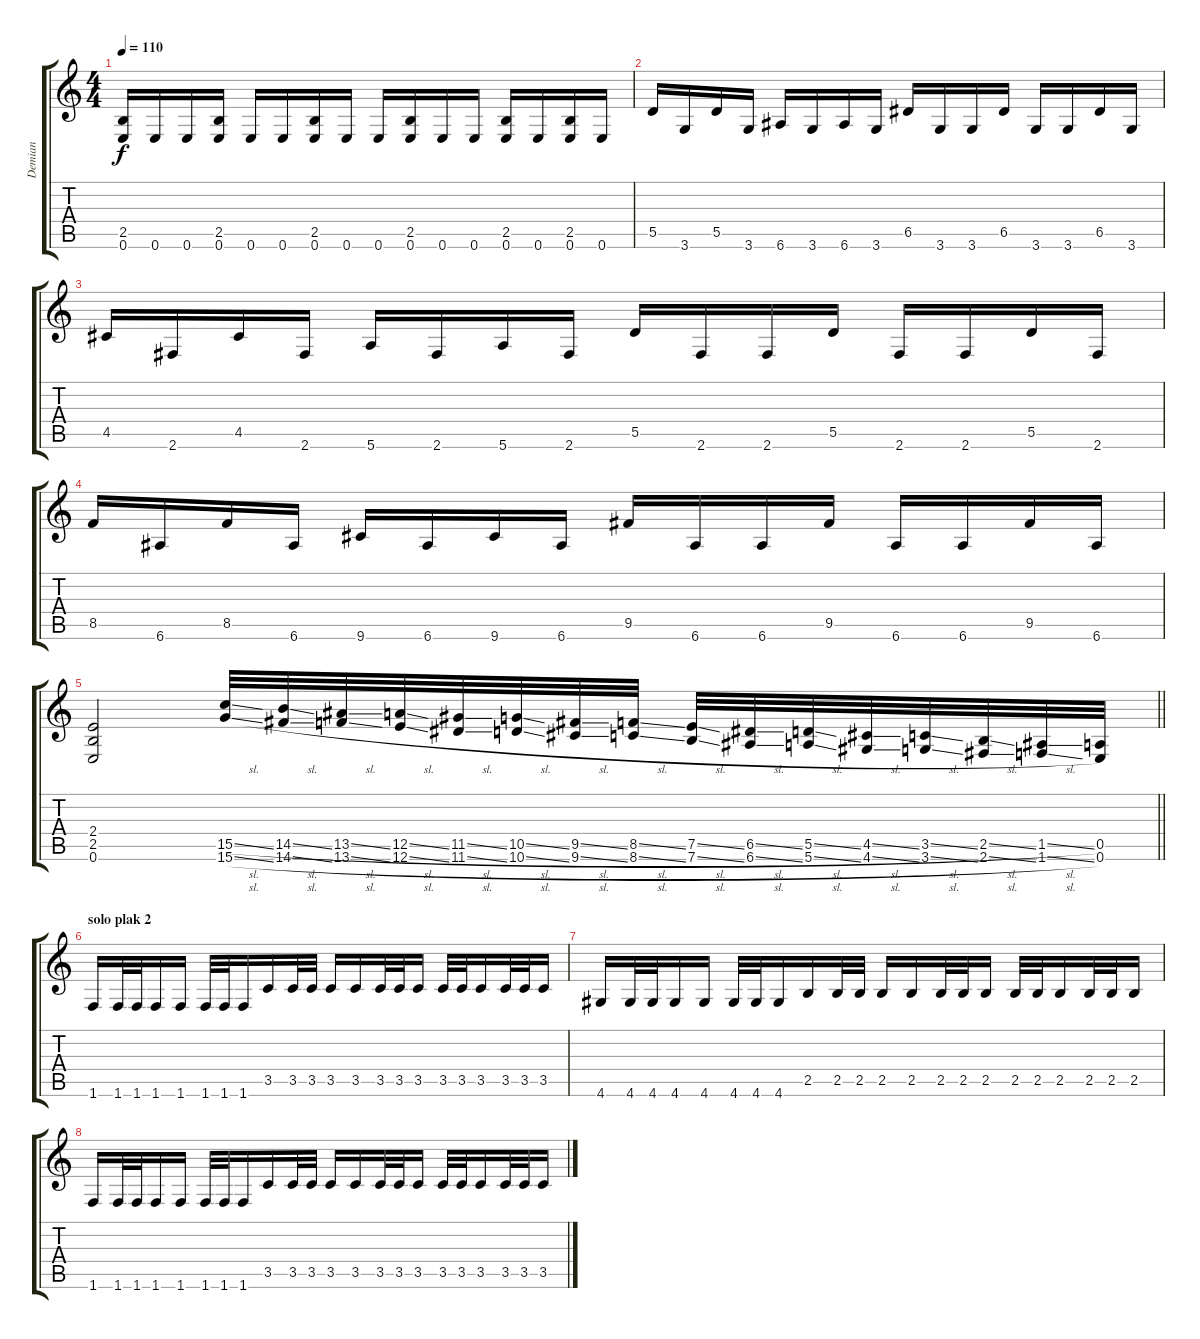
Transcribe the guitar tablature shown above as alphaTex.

\track ("Demian" "Demian") {instrument overdrivenguitar}
\staff {score tabs}
\tuning (E4 B3 G3 D3 A2 E2) {hide}
\ts (4 4)
\tempo 110
\clef g2
\ks c
(2.5 0.6).16{dy f} 0.6.16 0.6.16 (2.5 0.6).16 0.6.16 0.6.16 (2.5 0.6).16 0.6.16 0.6.16 (2.5 0.6).16 0.6.16 0.6.16 (2.5 0.6).16 0.6.16 (2.5 0.6).16 0.6.16 |
5.5.16 3.6.16 5.5.16 3.6.16 6.6.16 3.6.16 6.6.16 3.6.16 6.5.16 3.6.16 3.6.16 6.5.16 3.6.16 3.6.16 6.5.16 3.6.16 |
4.5.16 2.6.16 4.5.16 2.6.16 5.6.16 2.6.16 5.6.16 2.6.16 5.5.16 2.6.16 2.6.16 5.5.16 2.6.16 2.6.16 5.5.16 2.6.16 |
8.5.16 6.6.16 8.5.16 6.6.16 9.6.16 6.6.16 9.6.16 6.6.16 9.5.16 6.6.16 6.6.16 9.5.16 6.6.16 6.6.16 9.5.16 6.6.16 |
\barLineRight lightlight
(2.4 2.5 0.6).2 (15.5{sl} 15.6{sl}).32 (14.5{sl} 14.6{sl}).32 (13.5{sl} 13.6{sl}).32 (12.5{sl} 12.6{sl}).32 (11.5{sl} 11.6{sl}).32 (10.5{sl} 10.6{sl}).32 (9.5{sl} 9.6{sl}).32 (8.5{sl} 8.6{sl}).32 (7.5{sl} 7.6{sl}).32 (6.5{sl} 6.6{sl}).32 (5.5{sl} 5.6{sl}).32 (4.5{sl} 4.6{sl}).32 (3.5{sl} 3.6{sl}).32 (2.5{sl} 2.6{sl}).32 (1.5{sl} 1.6{sl}).32 (0.5 0.6).32 |
\section ("" "solo plak 2")
1.6.16 1.6.32 1.6.32 1.6.16 1.6.16 1.6.32 1.6.32 1.6.16 3.5.16 3.5.32 3.5.32 3.5.16 3.5.16 3.5.32 3.5.32 3.5.16 3.5.32 3.5.32 3.5.16 3.5.32 3.5.32 3.5.16 |
4.6.16 4.6.32 4.6.32 4.6.16 4.6.16 4.6.32 4.6.32 4.6.16 2.5.16 2.5.32 2.5.32 2.5.16 2.5.16 2.5.32 2.5.32 2.5.16 2.5.32 2.5.32 2.5.16 2.5.32 2.5.32 2.5.16 |
1.6.16 1.6.32 1.6.32 1.6.16 1.6.16 1.6.32 1.6.32 1.6.16 3.5.16 3.5.32 3.5.32 3.5.16 3.5.16 3.5.32 3.5.32 3.5.16 3.5.32 3.5.32 3.5.16 3.5.32 3.5.32 3.5.16
